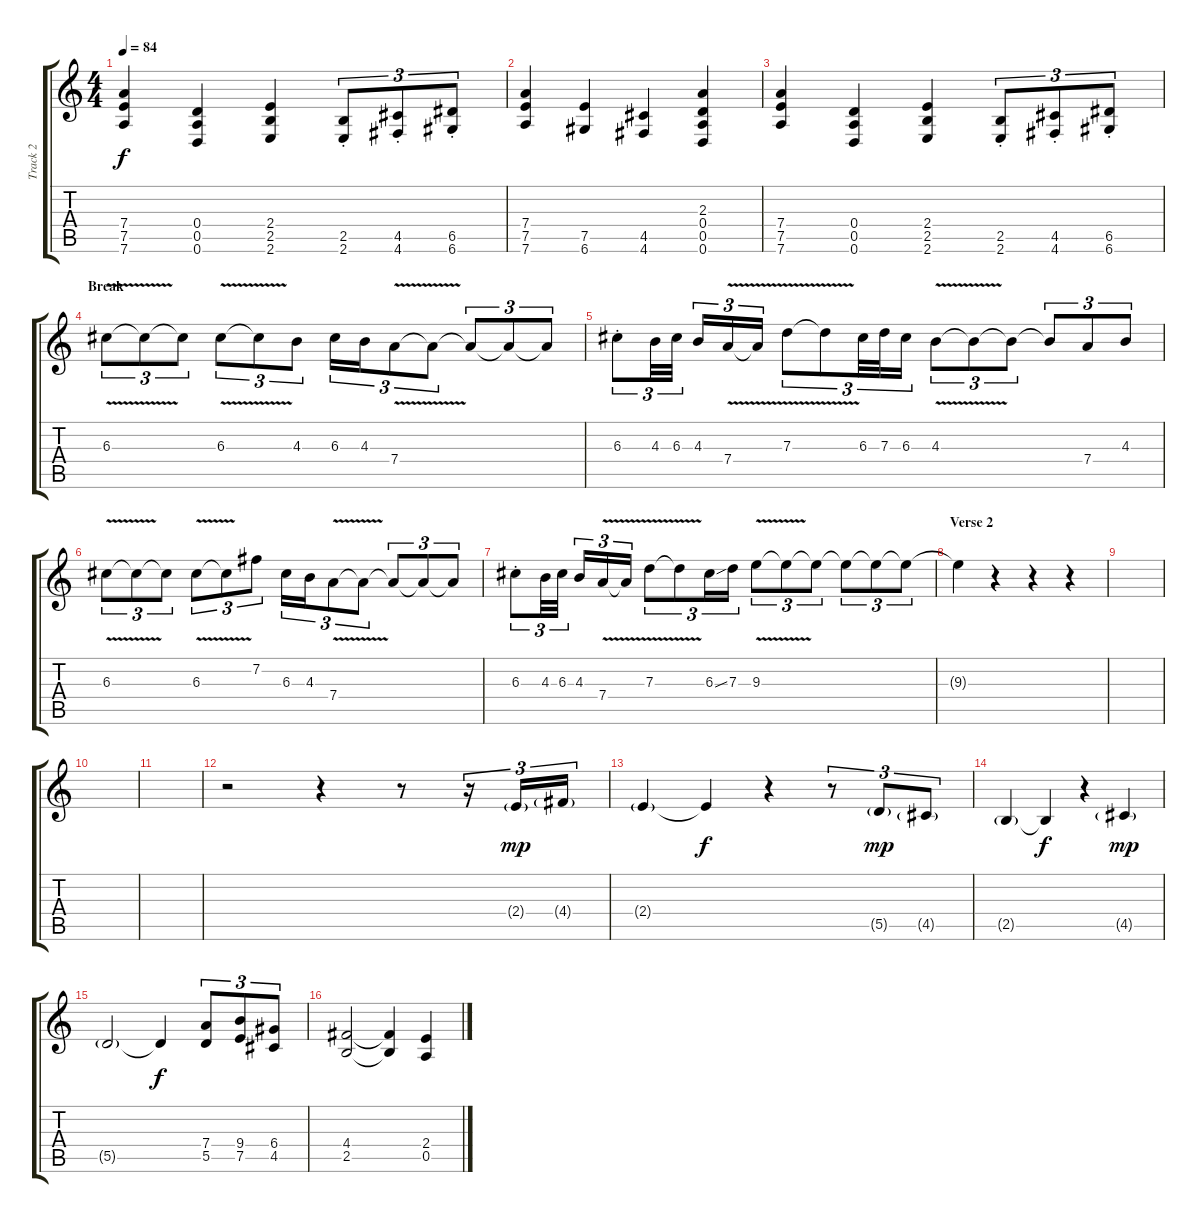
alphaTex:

\track ("Track 2" "Track 2") {instrument distortionguitar}
\staff {score tabs}
\tuning (E4 B3 G3 D3 A2 D2) {hide}
\ts (4 4)
\tempo 84
\clef g2
\ks c
(7.4 7.5 7.6).4{dy f} (0.4 0.5 0.6).4 (2.4 2.5 2.6).4 (2.5{st} 2.6{st}).8{tu (3 2)} (4.5{st} 4.6{st}).8{tu (3 2)} (6.5{st} 6.6{st}).8{tu (3 2)} |
(7.4 7.5 7.6).4 (7.5 6.6).4 (4.5 4.6).4 (2.3 0.4 0.5 0.6).4 |
(7.4 7.5 7.6).4 (0.4 0.5 0.6).4 (2.4 2.5 2.6).4 (2.5{st} 2.6{st}).8{tu (3 2)} (4.5{st} 4.6{st}).8{tu (3 2)} (6.5{st} 6.6{st}).8{tu (3 2)} |
\section ("" "Break")
6.3{v}.8{tu (3 2)} 6.3{t}.8{tu (3 2)} 6.3{t}.8{tu (3 2)} 6.3{v}.8{tu (3 2)} 6.3{t}.8{tu (3 2)} 4.3.8{tu (3 2)} 6.3.16{tu (3 2)} 4.3.16{tu (3 2)} 7.4{v}.8{tu (3 2)} 7.4{t}.8{tu (3 2)} 7.4{t}.8{tu (3 2)} 7.4{t}.8{tu (3 2)} 7.4{t}.8{tu (3 2)} |
6.3{st}.8{tu (3 2)} 4.3.32{tu (3 2)} 6.3.32{tu (3 2)} 4.3.16{tu (3 2)} 7.4{v}.16{tu (3 2)} 7.4{t}.16{tu (3 2)} 7.3{v}.8{tu (3 2)} 7.3{t}.8{tu (3 2)} 6.3.32{tu (3 2)} 7.3.32{tu (3 2)} 6.3.16{tu (3 2)} 4.3{v}.8{tu (3 2)} 4.3{t}.8{tu (3 2)} 4.3{t}.8{tu (3 2)} 4.3{t}.8{tu (3 2)} 7.4.8{tu (3 2)} 4.3.8{tu (3 2)} |
6.3{v}.8{tu (3 2)} 6.3{t}.8{tu (3 2)} 6.3{t}.8{tu (3 2)} 6.3{v}.8{tu (3 2)} 6.3{t}.8{tu (3 2)} 7.2.8{tu (3 2)} 6.3.16{tu (3 2)} 4.3.16{tu (3 2)} 7.4{v}.8{tu (3 2)} 7.4{t}.8{tu (3 2)} 7.4{t}.8{tu (3 2)} 7.4{t}.8{tu (3 2)} 7.4{t}.8{tu (3 2)} |
6.3{st}.8{tu (3 2)} 4.3.32{tu (3 2)} 6.3.32{tu (3 2)} 4.3.16{tu (3 2)} 7.4{v}.16{tu (3 2)} 7.4{t}.16{tu (3 2)} 7.3{v}.8{tu (3 2)} 7.3{t}.8{tu (3 2)} 6.3{ss}.16{tu (3 2)} 7.3.16{tu (3 2)} 9.3{v}.8{tu (3 2)} 9.3{t}.8{tu (3 2)} 9.3{t}.8{tu (3 2)} 9.3{t}.8{tu (3 2)} 9.3{t}.8{tu (3 2)} 9.3{t}.8{tu (3 2)} |
\section ("" "Verse 2")
9.3{t}.4 r.4 r.4 r.4 |
|
|
|
r.2 r.4 r.8 r.16{tu (3 2)} 2.4{g}.16{tu (3 2) dy mp instrument distortionguitar} 4.4{g}.16{tu (3 2)} |
2.4{g}.4 2.4{t}.4{dy f} r.4 r.8{tu (3 2)} 5.5{g}.8{tu (3 2) dy mp} 4.5{g}.8{tu (3 2)} |
2.5{g}.4 2.5{t}.4{dy f} r.4 4.5{g}.4{dy mp} |
5.5{g}.2 5.5{t}.4{dy f} (7.4 5.5).8{tu (3 2) instrument distortionguitar} (9.4 7.5).8{tu (3 2)} (6.4 4.5).8{tu (3 2)} |
\section ("" "")
(4.4 2.5).2 (4.4{t} 2.5{t}).4 (2.4 0.5).4
